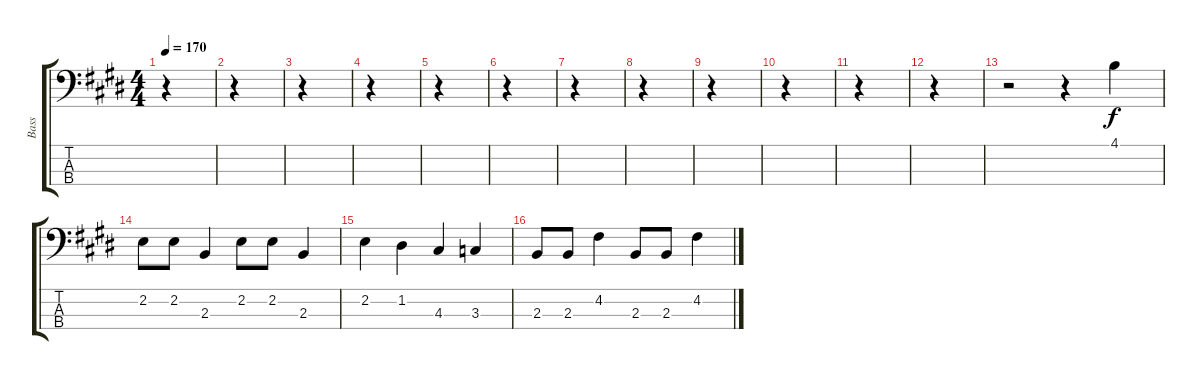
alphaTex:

\track ("Bass" "Bass") {instrument electricbassfinger}
\staff {score tabs}
\tuning (G2 D2 A1 E1) {hide}
\ts (4 4)
\tempo 170
\clef f4
\ks e
r.4{dy f instrument electricbassfinger} |
r.4 |
r.4 |
r.4 |
r.4 |
r.4 |
r.4 |
r.4 |
r.4 |
r.4 |
r.4 |
r.4 |
r.2 r.4 4.1.4 |
2.2.8 2.2.8 2.3.4 2.2.8 2.2.8 2.3.4 |
2.2.4 1.2.4 4.3.4 3.3.4 |
2.3.8 2.3.8 4.2.4 2.3.8 2.3.8 4.2.4
